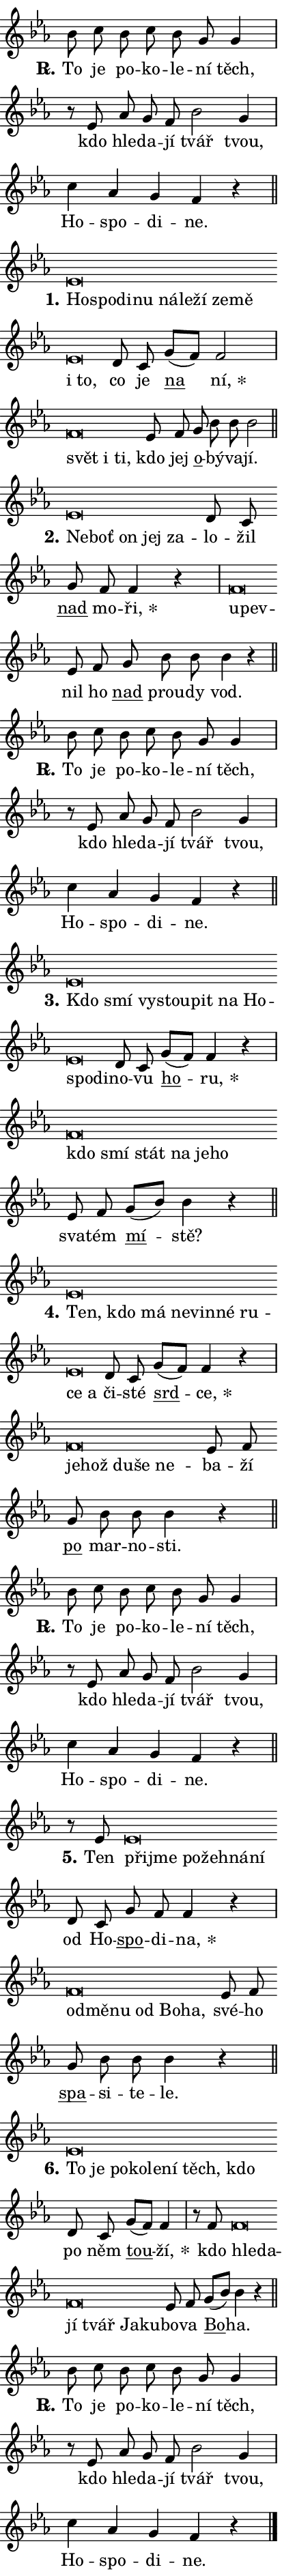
\version "2.24.0"
\header { tagline = "" }
\paper {
  indent = 0\cm
  top-margin = 0\cm
  right-margin = 0.13\cm % to fit lyric hyphens
  bottom-margin = 0\cm
  left-margin = 0\cm
  paper-width = 7\cm
  page-breaking = #ly:one-page-breaking
  system-system-spacing.basic-distance = #11
  score-system-spacing.basic-distance = #11
  ragged-last = ##f
}


%% Author: Thomas Morley
%% https://lists.gnu.org/archive/html/lilypond-user/2020-05/msg00002.html
#(define (line-position grob)
"Returns position of @var[grob} in current system:
   @code{'start}, if at first time-step
   @code{'end}, if at last time-step
   @code{'middle} otherwise
"
  (let* ((col (ly:item-get-column grob))
         (ln (ly:grob-object col 'left-neighbor))
         (rn (ly:grob-object col 'right-neighbor))
         (col-to-check-left (if (ly:grob? ln) ln col))
         (col-to-check-right (if (ly:grob? rn) rn col))
         (break-dir-left
           (and
             (ly:grob-property col-to-check-left 'non-musical #f)
             (ly:item-break-dir col-to-check-left)))
         (break-dir-right
           (and
             (ly:grob-property col-to-check-right 'non-musical #f)
             (ly:item-break-dir col-to-check-right))))
        (cond ((eqv? 1 break-dir-left) 'start)
              ((eqv? -1 break-dir-right) 'end)
              (else 'middle))))

#(define (tranparent-at-line-position vctor)
  (lambda (grob)
  "Relying on @code{line-position} select the relevant enry from @var{vctor}.
Used to determine transparency,"
    (case (line-position grob)
      ((end) (not (vector-ref vctor 0)))
      ((middle) (not (vector-ref vctor 1)))
      ((start) (not (vector-ref vctor 2))))))

noteHeadBreakVisibility =
#(define-music-function (break-visibility)(vector?)
"Makes @code{NoteHead}s transparent relying on @var{break-visibility}"
#{
  \override NoteHead.transparent =
    #(tranparent-at-line-position break-visibility)
#})

#(define delete-ledgers-for-transparent-note-heads
  (lambda (grob)
    "Reads whether a @code{NoteHead} is transparent.
If so this @code{NoteHead} is removed from @code{'note-heads} from
@var{grob}, which is supposed to be @code{LedgerLineSpanner}.
As a result ledgers are not printed for this @code{NoteHead}"
    (let* ((nhds-array (ly:grob-object grob 'note-heads))
           (nhds-list
             (if (ly:grob-array? nhds-array)
                 (ly:grob-array->list nhds-array)
                 '()))
           ;; Relies on the transparent-property being done before
           ;; Staff.LedgerLineSpanner.after-line-breaking is executed.
           ;; This is fragile ...
           (to-keep
             (remove
               (lambda (nhd)
                 (ly:grob-property nhd 'transparent #f))
               nhds-list)))
      ;; TODO find a better method to iterate over grob-arrays, similiar
      ;; to filter/remove etc for lists
      ;; For now rebuilt from scratch
      (set! (ly:grob-object grob 'note-heads)  '())
      (for-each
        (lambda (nhd)
          (ly:pointer-group-interface::add-grob grob 'note-heads nhd))
        to-keep))))

squashNotes = {
  \override NoteHead.X-extent = #'(-0.2 . 0.2)
  \override NoteHead.Y-extent = #'(-0.75 . 0)
  \override NoteHead.stencil =
    #(lambda (grob)
       (let ((pos (ly:grob-property grob 'staff-position)))
         (begin
           (if (< pos -7) (display "ERROR: Lower brevis then expected\n") (display "OK: Expected brevis position\n"))
           (if (<= pos -6) ly:text-interface::print ly:note-head::print))))
}
unSquashNotes = {
  \revert NoteHead.X-extent
  \revert NoteHead.Y-extent
  \revert NoteHead.stencil
}

hideNotes = \noteHeadBreakVisibility #begin-of-line-visible
unHideNotes = \noteHeadBreakVisibility #all-visible

% work-around for resetting accidentals
% https://lilypond.org/doc/v2.23/Documentation/notation/displaying-rhythms#unmetered-music
cadenzaMeasure = {
  \cadenzaOff
  \partial 1024 s1024
  \cadenzaOn
}

#(define-markup-command (accent layout props text) (markup?)
  "Underline accented syllable"
  (interpret-markup layout props
    #{\markup \override #'(offset . 4.3) \underline { #text }#}))

responsum = \markup \concat {
  "R" \hspace #-1.05 \path #0.1 #'((moveto 0 0.07) (lineto 0.9 0.8)) \hspace #0.05 "."
}

spaceSize = #0.6828661417322834 % exact space size for TeX Gyre Schola

\layout {
  \context {
    \Staff
    \remove "Time_signature_engraver"
    \override LedgerLineSpanner.after-line-breaking = #delete-ledgers-for-transparent-note-heads
  }
  \context {
    \Lyrics {
      \override LyricSpace.minimum-distance = \spaceSize
      \override LyricText.font-name = #"TeX Gyre Schola"
      \override LyricText.font-size = 1
      \override StanzaNumber.font-name = #"TeX Gyre Schola Bold"
      \override StanzaNumber.font-size = 1
    }
  }
  \context {
    \Score 
    \override NoteHead.text =
      #(lambda (grob) 
        (let ((pos (ly:grob-property grob 'staff-position)))
          #{\markup {
            \combine
              \halign #-0.55 \raise #(if (= pos -6) 0 0.5) \override #'(thickness . 2) \draw-line #'(3.2 . 0)
              \musicglyph "noteheads.sM1"
          }#}))
  }
}

% magnetic-lyrics.ily
%
%   written by
%     Jean Abou Samra <jean@abou-samra.fr>
%     Werner Lemberg <wl@gnu.org>
%
%   adapted by
%     Jiri Hon <jiri.hon@gmail.com>
%
% Version 2022-Apr-15

% https://www.mail-archive.com/lilypond-user@gnu.org/msg149350.html

#(define (Left_hyphen_pointer_engraver context)
   "Collect syllable-hyphen-syllable occurrences in lyrics and store
them in properties.  This engraver only looks to the left.  For
example, if the lyrics input is @code{foo -- bar}, it does the
following.

@itemize @bullet
@item
Set the @code{text} property of the @code{LyricHyphen} grob between
@q{foo} and @q{bar} to @code{foo}.

@item
Set the @code{left-hyphen} property of the @code{LyricText} grob with
text @q{foo} to the @code{LyricHyphen} grob between @q{foo} and
@q{bar}.
@end itemize

Use this auxiliary engraver in combination with the
@code{lyric-@/text::@/apply-@/magnetic-@/offset!} hook."
   (let ((hyphen #f)
         (text #f))
     (make-engraver
      (acknowledgers
       ((lyric-syllable-interface engraver grob source-engraver)
        (set! text grob)))
      (end-acknowledgers
       ((lyric-hyphen-interface engraver grob source-engraver)
        ;(when (not (grob::has-interface grob 'lyric-space-interface))
          (set! hyphen grob)));)
      ((stop-translation-timestep engraver)
       (when (and text hyphen)
         (ly:grob-set-object! text 'left-hyphen hyphen))
       (set! text #f)
       (set! hyphen #f)))))

#(define (lyric-text::apply-magnetic-offset! grob)
   "If the space between two syllables is less than the value in
property @code{LyricText@/.details@/.squash-threshold}, move the right
syllable to the left so that it gets concatenated with the left
syllable.

Use this function as a hook for
@code{LyricText@/.after-@/line-@/breaking} if the
@code{Left_@/hyphen_@/pointer_@/engraver} is active."
   (let ((hyphen (ly:grob-object grob 'left-hyphen #f)))
     (when hyphen
       (let ((left-text (ly:spanner-bound hyphen LEFT)))
         (when (grob::has-interface left-text 'lyric-syllable-interface)
           (let* ((common (ly:grob-common-refpoint grob left-text X))
                  (this-x-ext (ly:grob-extent grob common X))
                  (left-x-ext
                   (begin
                     ;; Trigger magnetism for left-text.
                     (ly:grob-property left-text 'after-line-breaking)
                     (ly:grob-extent left-text common X)))
                  ;; `delta` is the gap width between two syllables.
                  (delta (- (interval-start this-x-ext)
                            (interval-end left-x-ext)))
                  (details (ly:grob-property grob 'details))
                  (threshold (assoc-get 'squash-threshold details 0.2)))
             (when (< delta threshold)
               (let* (;; We have to manipulate the input text so that
                      ;; ligatures crossing syllable boundaries are not
                      ;; disabled.  For languages based on the Latin
                      ;; script this is essentially a beautification.
                      ;; However, for non-Western scripts it can be a
                      ;; necessity.
                      (lt (ly:grob-property left-text 'text))
                      (rt (ly:grob-property grob 'text))
                      (is-space (grob::has-interface hyphen 'lyric-space-interface))
                      (space (if is-space " " ""))
                      (extra-delta (if is-space spaceSize 0))
                      ;; Append new syllable.
                      (ltrt-space (if (and (string? lt) (string? rt))
                                (string-append lt space rt)
                                (make-concat-markup (list lt space rt))))
                      ;; Right-align `ltrt` to the right side.
                      (ltrt-space-markup (grob-interpret-markup
                               grob
                               (make-translate-markup
                                (cons (interval-length this-x-ext) 0)
                                (make-right-align-markup ltrt-space)))))
                 (begin
                   ;; Don't print `left-text`.
                   (ly:grob-set-property! left-text 'stencil #f)
                   ;; Set text and stencil (which holds all collected
                   ;; syllables so far) and shift it to the left.
                   (ly:grob-set-property! grob 'text ltrt-space)
                   (ly:grob-set-property! grob 'stencil ltrt-space-markup)
                   (ly:grob-translate-axis! grob (- (- delta extra-delta)) X))))))))))


#(define (lyric-hyphen::displace-bounds-first grob)
   ;; Make very sure this callback isn't triggered too early.
   (let ((left (ly:spanner-bound grob LEFT))
         (right (ly:spanner-bound grob RIGHT)))
     (ly:grob-property left 'after-line-breaking)
     (ly:grob-property right 'after-line-breaking)
     (ly:lyric-hyphen::print grob)))

squashThreshold = #0.4

\layout {
  \context {
    \Lyrics
    \consists #Left_hyphen_pointer_engraver
    \override LyricText.after-line-breaking =
      #lyric-text::apply-magnetic-offset!
    \override LyricHyphen.stencil = #lyric-hyphen::displace-bounds-first
    \override LyricText.details.squash-threshold = \squashThreshold
    \override LyricHyphen.minimum-distance = 0
    \override LyricHyphen.minimum-length = \squashThreshold
  }
}

squashText = \override LyricText.details.squash-threshold = 9999
unSquashText = \override LyricText.details.squash-threshold = \squashThreshold

leftText = \override LyricText.self-alignment-X = #LEFT
unLeftText = \revert LyricText.self-alignment-X

starOffset = #(lambda (grob) 
                (let ((x_offset (ly:self-alignment-interface::aligned-on-x-parent grob)))
                  (if (= x_offset 0) 0 (+ x_offset 1.2))))

star = #(define-music-function (syllable)(string?)
"Append star separator at the end of a syllable"
#{
  \once \override LyricText.X-offset = #starOffset
  \lyricmode { \markup {
    #syllable
    \override #'((font-name . "TeX Gyre Schola Bold")) \hspace #0.2 \lower #0.65 \larger "*"
  } }
#})

starAccent = #(define-music-function (syllable)(string?)
"Append star separator at the end of a syllable and make accent"
#{
  \once \override LyricText.X-offset = #starOffset
  \lyricmode { \markup {
    \accent #syllable
    \override #'((font-name . "TeX Gyre Schola Bold")) \hspace #0.2 \lower #0.65 \larger "*"
  } }
#})

breath = #(define-music-function (syllable)(string?)
"Append breathing indicator at the end of a syllable"
#{
  \lyricmode { \markup { #syllable "+" } }
#})

optionalBreath = #(define-music-function (syllable)(string?)
"Append optional breathing indicator at the end of a syllable"
#{
  \lyricmode { \markup { #syllable "(+)" } }
#})


\score {
    <<
        \new Voice = "melody" { \cadenzaOn \key es \major \relative { bes'8 c bes c bes g g4 \cadenzaMeasure \bar "|" r8 es as g f bes2 g4 \cadenzaMeasure \bar "|" c as g f r \cadenzaMeasure \bar "||" \break } }
        \new Lyrics \lyricsto "melody" { \lyricmode { \set stanza = \responsum
To je po -- ko -- le -- ní těch, kdo hle -- da -- jí tvář tvou, Ho -- spo -- di -- ne. } }
    >>
    \layout {}
}

\score {
    <<
        \new Voice = "melody" { \cadenzaOn \key es \major \relative { \squashNotes es'\breve*1/16 \hideNotes \breve*1/16 \bar "" \breve*1/16 \bar "" \breve*1/16 \bar "" \breve*1/16 \bar "" \breve*1/16 \bar "" \breve*1/16 \bar "" \breve*1/16 \bar "" \breve*1/16 \bar "" \breve*1/16 \breve*1/16 \bar "" \unHideNotes \unSquashNotes d8 c \bar "" g'[( f)] f2 \cadenzaMeasure \bar "|" \squashNotes f\breve*1/16 \hideNotes \breve*1/16 \breve*1/16 \bar "" \unHideNotes \unSquashNotes es8 f \bar "" g bes bes bes2 \cadenzaMeasure \bar "||" \break } }
        \new Lyrics \lyricsto "melody" { \lyricmode { \set stanza = "1."
\leftText Ho -- \squashText spo -- di -- nu ná -- le -- ží ze -- mě i to, \unLeftText \unSquashText co je \markup \accent na \star ní, \leftText svět \squashText i ti, \unLeftText \unSquashText kdo jej \markup \accent o -- bý -- va -- jí. } }
    >>
    \layout {}
}

\score {
    <<
        \new Voice = "melody" { \cadenzaOn \key es \major \relative { \squashNotes es'\breve*1/16 \hideNotes \breve*1/16 \bar "" \breve*1/16 \bar "" \breve*1/16 \breve*1/16 \bar "" \unHideNotes \unSquashNotes d8 c \bar "" g' f f4 r \cadenzaMeasure \bar "|" \squashNotes f\breve*1/16 \hideNotes \breve*1/16 \bar "" \unHideNotes \unSquashNotes es8 f \bar "" g bes bes bes4 r \cadenzaMeasure \bar "||" \break } }
        \new Lyrics \lyricsto "melody" { \lyricmode { \set stanza = "2."
\leftText Ne -- \squashText boť on jej za -- \unLeftText \unSquashText lo -- žil \markup \accent nad mo -- \star ři, \leftText u -- \squashText pev -- \unLeftText \unSquashText nil ho \markup \accent nad prou -- dy vod. } }
    >>
    \layout {}
}

\score {
    <<
        \new Voice = "melody" { \cadenzaOn \key es \major \relative { bes'8 c bes c bes g g4 \cadenzaMeasure \bar "|" r8 es as g f bes2 g4 \cadenzaMeasure \bar "|" c as g f r \cadenzaMeasure \bar "||" \break } }
        \new Lyrics \lyricsto "melody" { \lyricmode { \set stanza = \responsum
To je po -- ko -- le -- ní těch, kdo hle -- da -- jí tvář tvou, Ho -- spo -- di -- ne. } }
    >>
    \layout {}
}

\score {
    <<
        \new Voice = "melody" { \cadenzaOn \key es \major \relative { \squashNotes es'\breve*1/16 \hideNotes \breve*1/16 \bar "" \breve*1/16 \bar "" \breve*1/16 \bar "" \breve*1/16 \bar "" \breve*1/16 \bar "" \breve*1/16 \bar "" \breve*1/16 \breve*1/16 \bar "" \unHideNotes \unSquashNotes d8 c \bar "" g'[( f)] f4 r \cadenzaMeasure \bar "|" \squashNotes f\breve*1/16 \hideNotes \breve*1/16 \bar "" \breve*1/16 \bar "" \breve*1/16 \bar "" \breve*1/16 \breve*1/16 \bar "" \unHideNotes \unSquashNotes es8 f \bar "" g[( bes)] bes4 r \cadenzaMeasure \bar "||" \break } }
        \new Lyrics \lyricsto "melody" { \lyricmode { \set stanza = "3."
\leftText Kdo \squashText smí vy -- stou -- pit na Ho -- spo -- di -- \unLeftText \unSquashText no -- vu \markup \accent ho -- \star ru, \leftText kdo \squashText smí stát na je -- ho \unLeftText \unSquashText sva -- tém \markup \accent mí -- stě? } }
    >>
    \layout {}
}

\score {
    <<
        \new Voice = "melody" { \cadenzaOn \key es \major \relative { \squashNotes es'\breve*1/16 \hideNotes \breve*1/16 \bar "" \breve*1/16 \bar "" \breve*1/16 \bar "" \breve*1/16 \bar "" \breve*1/16 \bar "" \breve*1/16 \bar "" \breve*1/16 \breve*1/16 \bar "" \unHideNotes \unSquashNotes d8 c \bar "" g'[( f)] f4 r \cadenzaMeasure \bar "|" \squashNotes f\breve*1/16 \hideNotes \breve*1/16 \bar "" \breve*1/16 \bar "" \breve*1/16 \breve*1/16 \bar "" \unHideNotes \unSquashNotes es8 f \bar "" g bes bes bes4 r \cadenzaMeasure \bar "||" \break } }
        \new Lyrics \lyricsto "melody" { \lyricmode { \set stanza = "4."
\leftText Ten, \squashText kdo má ne -- vin -- né ru -- ce a \unLeftText \unSquashText či -- sté \markup \accent srd -- \star ce, \leftText je -- \squashText hož du -- še ne -- \unLeftText \unSquashText ba -- ží \markup \accent po mar -- no -- sti. } }
    >>
    \layout {}
}

\score {
    <<
        \new Voice = "melody" { \cadenzaOn \key es \major \relative { bes'8 c bes c bes g g4 \cadenzaMeasure \bar "|" r8 es as g f bes2 g4 \cadenzaMeasure \bar "|" c as g f r \cadenzaMeasure \bar "||" \break } }
        \new Lyrics \lyricsto "melody" { \lyricmode { \set stanza = \responsum
To je po -- ko -- le -- ní těch, kdo hle -- da -- jí tvář tvou, Ho -- spo -- di -- ne. } }
    >>
    \layout {}
}

\score {
    <<
        \new Voice = "melody" { \cadenzaOn \key es \major \relative { r8 es'8 \squashNotes es\breve*1/16 \hideNotes \breve*1/16 \bar "" \breve*1/16 \bar "" \breve*1/16 \bar "" \breve*1/16 \breve*1/16 \bar "" \unHideNotes \unSquashNotes d8 c \bar "" g' f f4 r \cadenzaMeasure \bar "|" \squashNotes f\breve*1/16 \hideNotes \breve*1/16 \bar "" \breve*1/16 \bar "" \breve*1/16 \bar "" \breve*1/16 \breve*1/16 \bar "" \unHideNotes \unSquashNotes es8 f \bar "" g bes bes bes4 r \cadenzaMeasure \bar "||" \break } }
        \new Lyrics \lyricsto "melody" { \lyricmode { \set stanza = "5."
Ten \leftText při -- \squashText jme po -- žeh -- ná -- ní \unLeftText \unSquashText od Ho -- \markup \accent spo -- di -- \star na, \leftText od -- \squashText mě -- nu od Bo -- ha, \unLeftText \unSquashText své -- ho \markup \accent spa -- si -- te -- le. } }
    >>
    \layout {}
}

\score {
    <<
        \new Voice = "melody" { \cadenzaOn \key es \major \relative { \squashNotes es'\breve*1/16 \hideNotes \breve*1/16 \bar "" \breve*1/16 \bar "" \breve*1/16 \bar "" \breve*1/16 \bar "" \breve*1/16 \bar "" \breve*1/16 \breve*1/16 \bar "" \unHideNotes \unSquashNotes d8 c \bar "" g'[( f)] f4 \cadenzaMeasure \bar "|" r8 f8 \squashNotes f\breve*1/16 \hideNotes \breve*1/16 \bar "" \breve*1/16 \bar "" \breve*1/16 \bar "" \breve*1/16 \breve*1/16 \bar "" \unHideNotes \unSquashNotes es8 f \bar "" g[( bes)] bes4 r \cadenzaMeasure \bar "||" \break } }
        \new Lyrics \lyricsto "melody" { \lyricmode { \set stanza = "6."
\leftText To \squashText je po -- ko -- le -- ní těch, kdo \unLeftText \unSquashText po něm \markup \accent tou -- \star ží, kdo \leftText hle -- \squashText da -- jí tvář Ja -- ku -- \unLeftText \unSquashText bo -- va \markup \accent Bo -- ha. } }
    >>
    \layout {}
}

\score {
    <<
        \new Voice = "melody" { \cadenzaOn \key es \major \relative { bes'8 c bes c bes g g4 \cadenzaMeasure \bar "|" r8 es as g f bes2 g4 \cadenzaMeasure \bar "|" c as g f r \cadenzaMeasure \bar "||" \break } \bar "|." }
        \new Lyrics \lyricsto "melody" { \lyricmode { \set stanza = \responsum
To je po -- ko -- le -- ní těch, kdo hle -- da -- jí tvář tvou, Ho -- spo -- di -- ne. } }
    >>
    \layout {}
}
